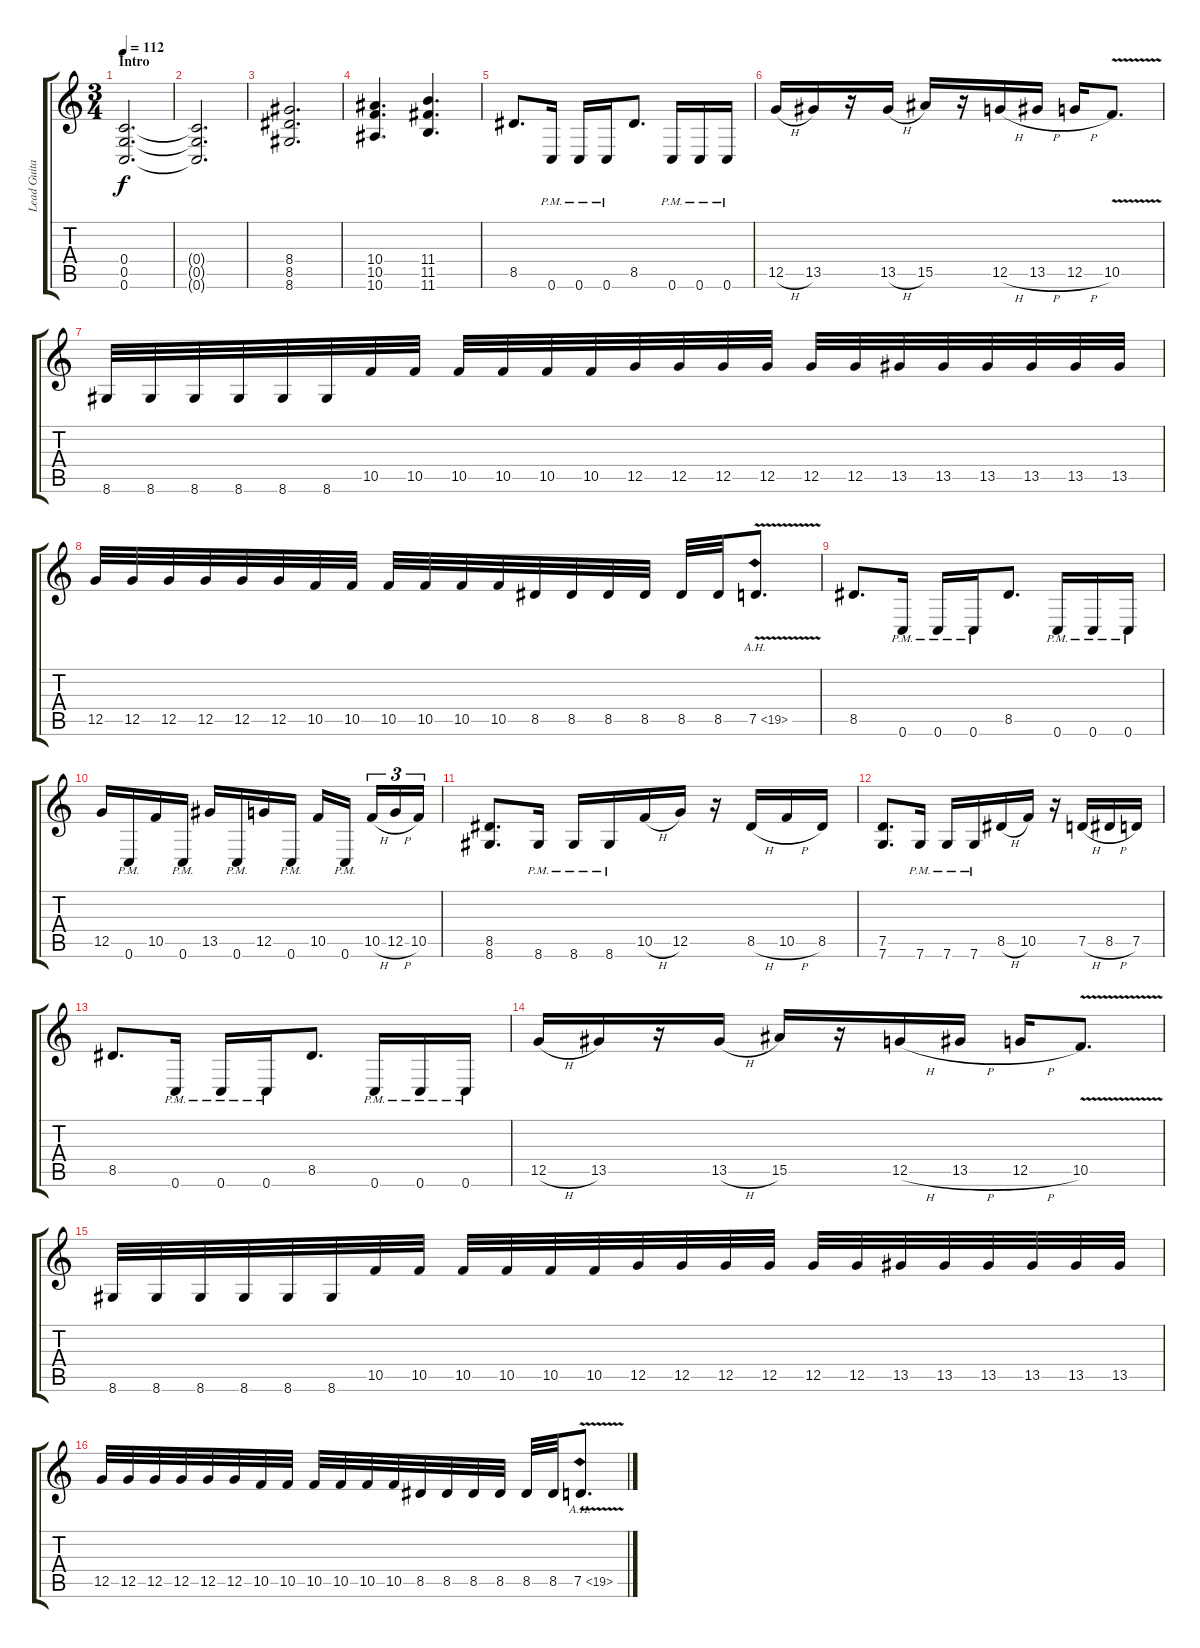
\track ("Lead Guitar" "Lead Guita") {instrument distortionguitar}
\staff {score tabs}
\tuning (D4 A3 F3 C3 G2 C2) {hide}
\ts (3 4)
\section ("" "Intro")
\tempo 112
\clef g2
\ks c
(0.4 0.5 0.6).2{d dy f instrument distortionguitar} |
(0.4{t} 0.5{t} 0.6{t}).2{d} |
(8.4 8.5 8.6).2{d} |
(10.4 10.5 10.6).4{d} (11.4 11.5 11.6).4{d} |
8.5.8{d} 0.6{pm}.16 0.6{pm}.16 0.6{pm}.16 8.5.8{d} 0.6{pm}.16 0.6{pm}.16 0.6{pm}.16 |
12.5{h}.16 13.5.16 r.16 13.5{h}.16 15.5.16 r.16 12.5{h}.16 13.5{h}.16 12.5{h}.16 10.5{v}.8{d} |
8.6.32 8.6.32 8.6.32 8.6.32 8.6.32 8.6.32 10.5.32 10.5.32 10.5.32 10.5.32 10.5.32 10.5.32 12.5.32 12.5.32 12.5.32 12.5.32 12.5.32 12.5.32 13.5.32 13.5.32 13.5.32 13.5.32 13.5.32 13.5.32 |
12.5.32 12.5.32 12.5.32 12.5.32 12.5.32 12.5.32 10.5.32 10.5.32 10.5.32 10.5.32 10.5.32 10.5.32 8.5.32 8.5.32 8.5.32 8.5.32 8.5.32 8.5.32 7.5{ah 12 v}.8{d} |
8.5.8{d} 0.6{pm}.16 0.6{pm}.16 0.6{pm}.16 8.5.8{d} 0.6{pm}.16 0.6{pm}.16 0.6{pm}.16 |
12.5.16 0.6{pm}.16 10.5.16 0.6{pm}.16 13.5.16 0.6{pm}.16 12.5.16 0.6{pm}.16 10.5.16 0.6{pm}.16{beam splitsecondary} 10.5{h}.16{tu (3 2)} 12.5{h}.16{tu (3 2)} 10.5.16{tu (3 2)} |
(8.5 8.6).8{d} 8.6{pm}.16 8.6{pm}.16 8.6{pm}.16 10.5{h}.16 12.5.16 r.16 8.5{h}.16 10.5{h}.16 8.5.16 |
(7.5 7.6).8{d} 7.6{pm}.16 7.6{pm}.16 7.6{pm}.16 8.5{h}.16 10.5.16 r.16 7.5{h}.16 8.5{h}.16 7.5.16 |
8.5.8{d} 0.6{pm}.16 0.6{pm}.16 0.6{pm}.16 8.5.8{d} 0.6{pm}.16 0.6{pm}.16 0.6{pm}.16 |
12.5{h}.16 13.5.16 r.16 13.5{h}.16 15.5.16 r.16 12.5{h}.16 13.5{h}.16 12.5{h}.16 10.5{v}.8{d} |
8.6.32 8.6.32 8.6.32 8.6.32 8.6.32 8.6.32 10.5.32 10.5.32 10.5.32 10.5.32 10.5.32 10.5.32 12.5.32 12.5.32 12.5.32 12.5.32 12.5.32 12.5.32 13.5.32 13.5.32 13.5.32 13.5.32 13.5.32 13.5.32 |
12.5.32 12.5.32 12.5.32 12.5.32 12.5.32 12.5.32 10.5.32 10.5.32 10.5.32 10.5.32 10.5.32 10.5.32 8.5.32 8.5.32 8.5.32 8.5.32 8.5.32 8.5.32 7.5{ah 12 v}.8{d}
